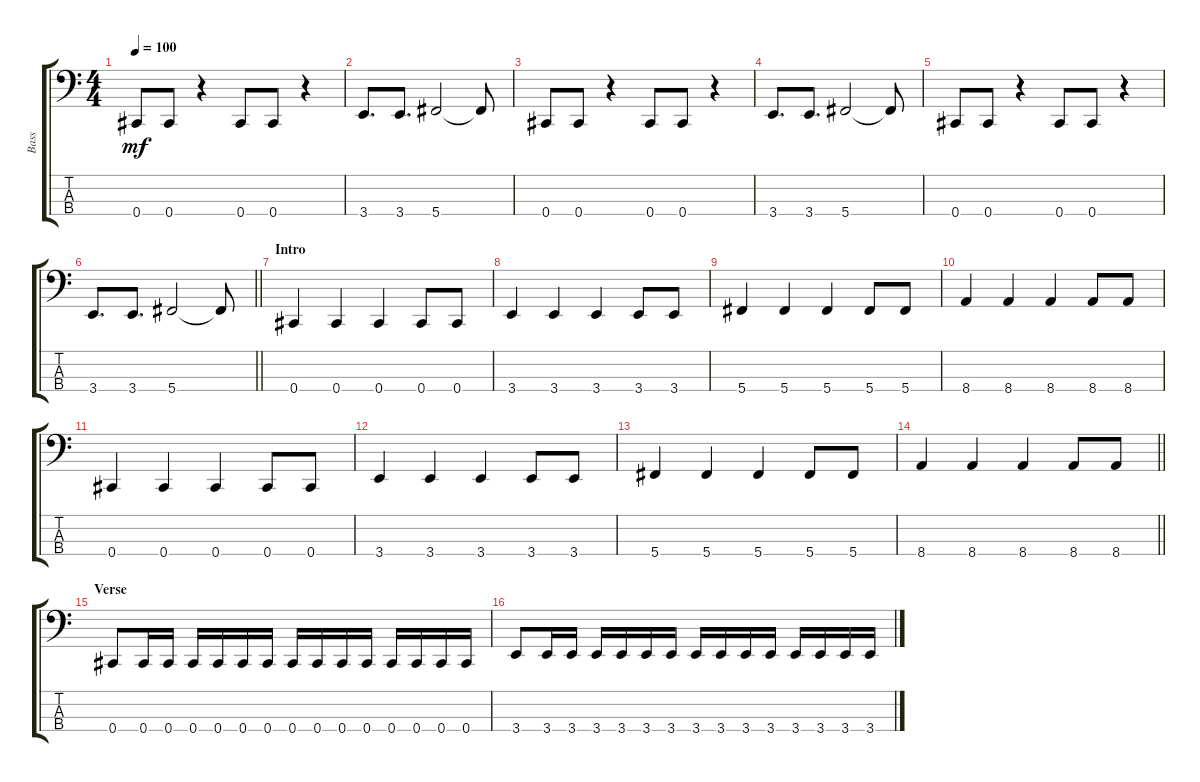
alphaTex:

\track ("Bass" "Bass") {instrument electricbassfinger}
\staff {score tabs}
\tuning (Gb2 Db2 Ab1 Db1) {hide}
\ts (4 4)
\tempo 100
\clef f4
\ks c
0.4.8{dy mf} 0.4.8 r.4 0.4.8 0.4.8 r.4 |
3.4.8{d} 3.4.8{d} 5.4.2 5.4{t}.8 |
0.4.8 0.4.8 r.4 0.4.8 0.4.8 r.4 |
3.4.8{d} 3.4.8{d} 5.4.2 5.4{t}.8 |
0.4.8 0.4.8 r.4 0.4.8 0.4.8 r.4 |
\barLineRight lightlight
3.4.8{d} 3.4.8{d} 5.4.2 5.4{t}.8 |
\section ("" "Intro")
0.4.4 0.4.4 0.4.4 0.4.8 0.4.8 |
3.4.4 3.4.4 3.4.4 3.4.8 3.4.8 |
5.4.4 5.4.4 5.4.4 5.4.8 5.4.8 |
8.4.4 8.4.4 8.4.4 8.4.8 8.4.8 |
0.4.4 0.4.4 0.4.4 0.4.8 0.4.8 |
3.4.4 3.4.4 3.4.4 3.4.8 3.4.8 |
5.4.4 5.4.4 5.4.4 5.4.8 5.4.8 |
\barLineRight lightlight
8.4.4 8.4.4 8.4.4 8.4.8 8.4.8 |
\section ("" "Verse")
0.4.8 0.4.16 0.4.16 0.4.16 0.4.16 0.4.16 0.4.16 0.4.16 0.4.16 0.4.16 0.4.16 0.4.16 0.4.16 0.4.16 0.4.16 |
3.4.8 3.4.16 3.4.16 3.4.16 3.4.16 3.4.16 3.4.16 3.4.16 3.4.16 3.4.16 3.4.16 3.4.16 3.4.16 3.4.16 3.4.16
